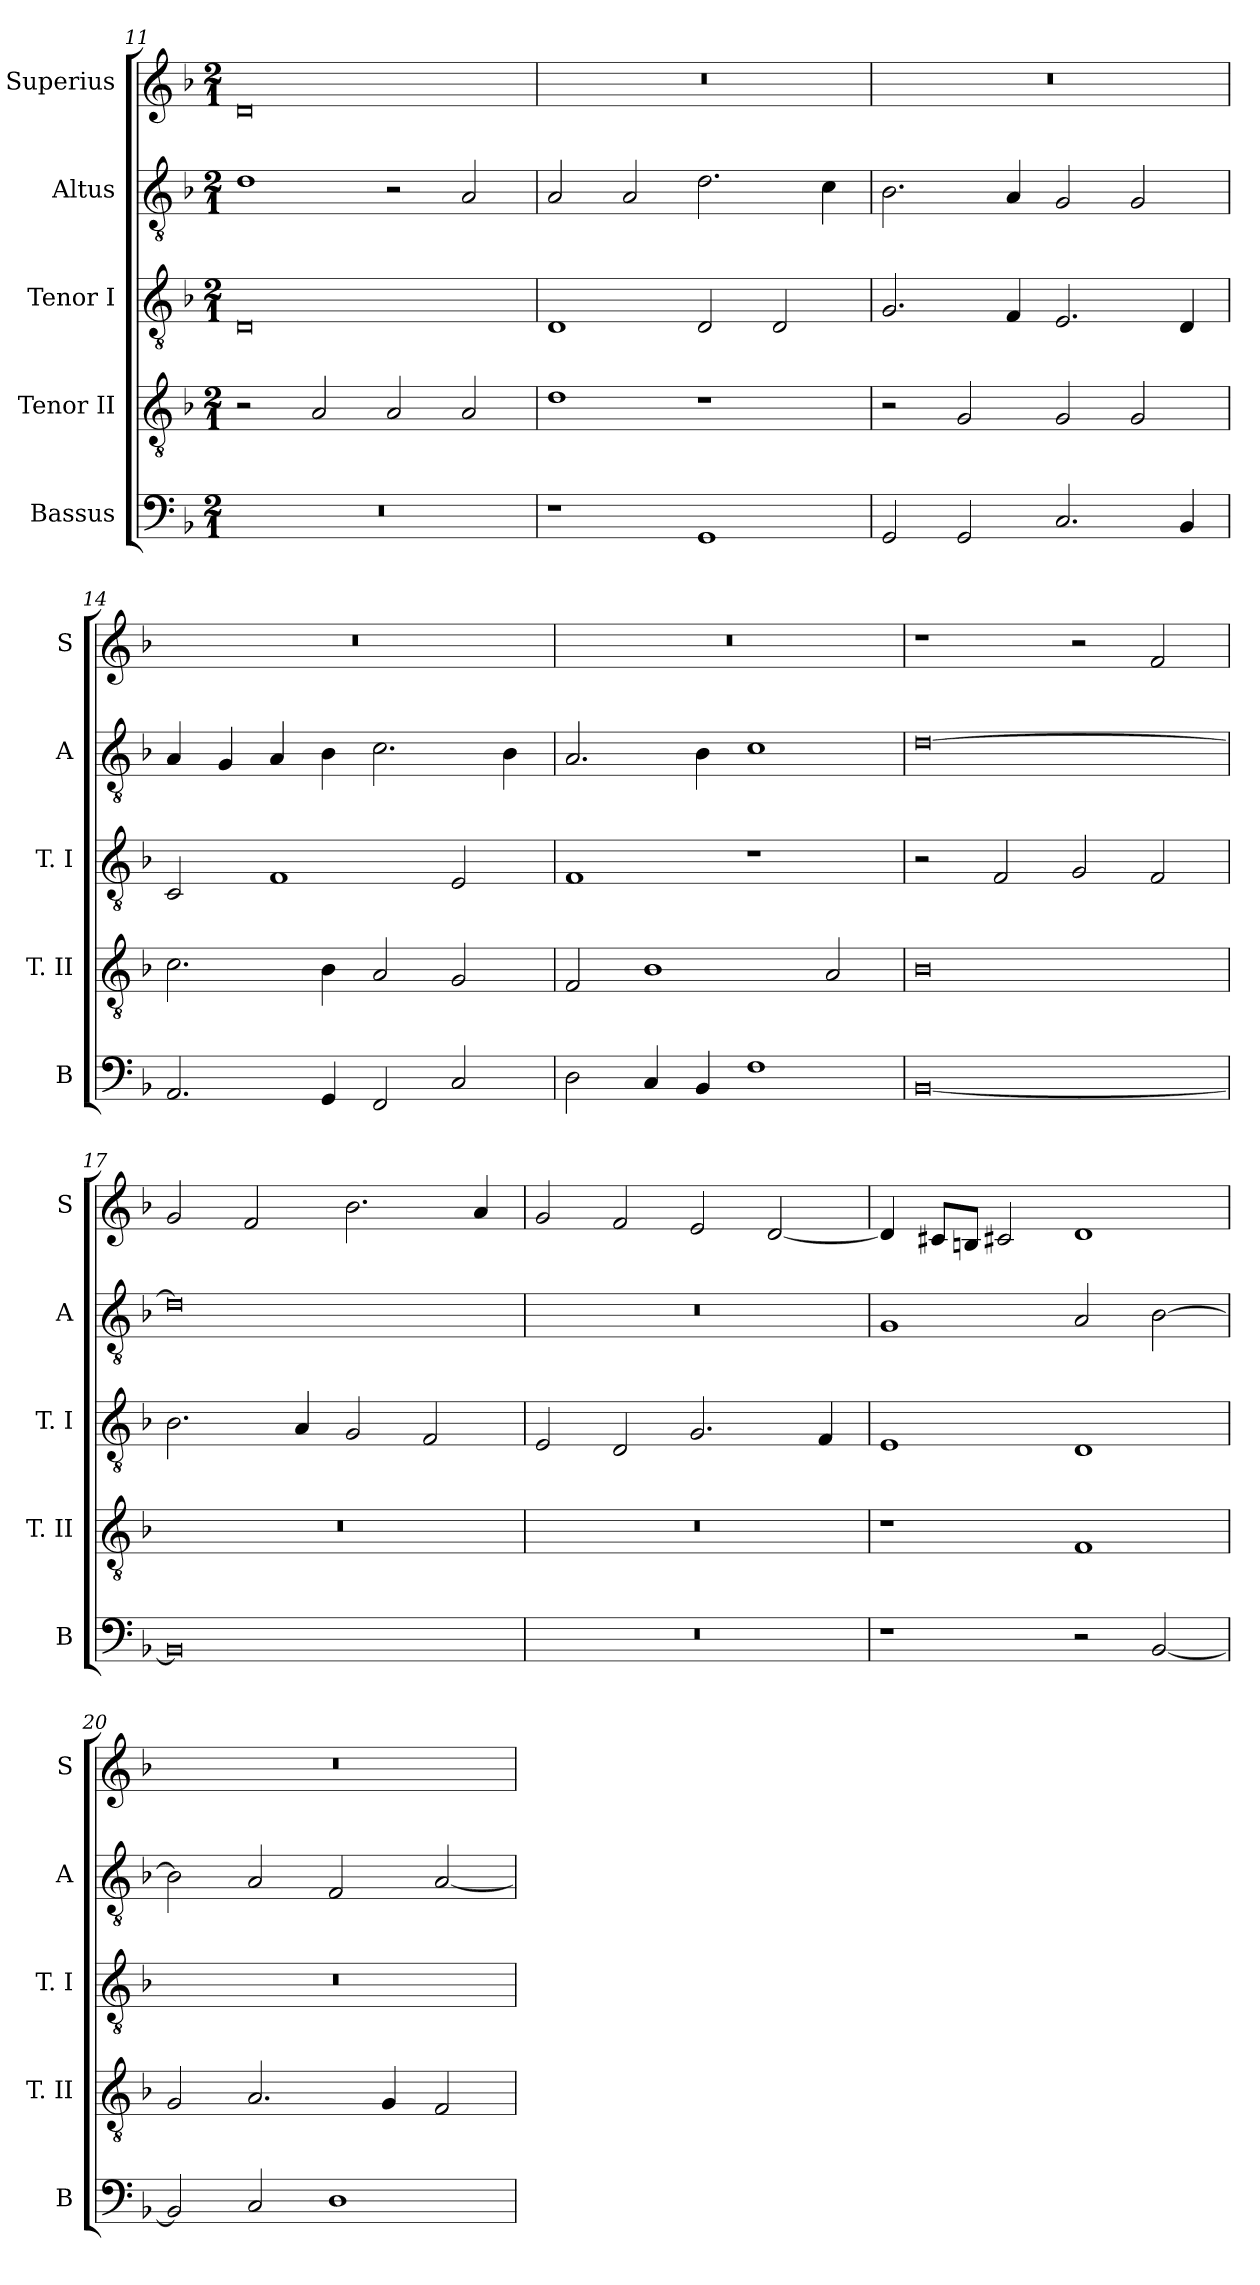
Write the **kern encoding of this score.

**kern	**kern	**kern	**kern	**kern
*part5	*part4	*part3	*part2	*part1
*staff5	*staff4	*staff3	*staff2	*staff1
*I"Bassus	*I"Tenor II	*I"Tenor I	*I"Altus	*I"Superius
*I'B	*I'T. II	*I'T. I	*I'A	*I'S
*clefF4	*clefGv2	*clefGv2	*clefGv2	*clefG2
*k[b-]	*k[b-]	*k[b-]	*k[b-]	*k[b-]
*F:	*F:	*F:	*F:	*F:
*M2/1	*M2/1	*M2/1	*M2/1	*M2/1
=11	=11	=11	=11	=11
0r	2r	0D	1d	0d
.	2A	.	.	.
.	2A	.	2r	.
.	2A	.	2A	.
=12	=12	=12	=12	=12
1r	1d	1D	2A	0r
.	.	.	2A	.
1GG	1r	2D	2.d	.
.	.	2D	.	.
.	.	.	4c	.
=13	=13	=13	=13	=13
2GG	2r	2.G	2.B-	0r
2GG	2G	.	.	.
.	.	4F	4A	.
2.C	2G	2.E	2G	.
.	2G	.	2G	.
4BB-	.	4D	.	.
=14	=14	=14	=14	=14
2.AA	2.c	2C	4A	0r
.	.	.	4G	.
.	.	1F	4A	.
4GG	4B-	.	4B-	.
2FF	2A	.	2.c	.
2C	2G	2E	.	.
.	.	.	4B-	.
=15	=15	=15	=15	=15
2D	2F	1F	2.A	0r
4C	1B-	.	.	.
4BB-	.	.	4B-	.
1F	.	1r	1c	.
.	2A	.	.	.
=16	=16	=16	=16	=16
[0BB-	0B-	2r	[0d	1r
.	.	2F	.	.
.	.	2G	.	2r
.	.	2F	.	2f
=17	=17	=17	=17	=17
0BB-]	0r	2.B-	0d]	2g
.	.	.	.	2f
.	.	4A	.	.
.	.	2G	.	2.b-
.	.	2F	.	.
.	.	.	.	4a
=18	=18	=18	=18	=18
0r	0r	2E	0r	2g
.	.	2D	.	2f
.	.	2.G	.	2e
.	.	.	.	[2d
.	.	4F	.	.
=19	=19	=19	=19	=19
1r	1r	1E	1G	4d]
.	.	.	.	8c#XL
.	.	.	.	8BnJ
.	.	.	.	2c#X
2r	1F	1D	2A	1d
[2BB-	.	.	[2B-	.
=20	=20	=20	=20	=20
2BB-]	2G	0r	2B-]	0r
2C	2.A	.	2A	.
1D	.	.	2F	.
.	4G	.	.	.
.	2F	.	[2A	.
=	=	=	=	=
*-	*-	*-	*-	*-
